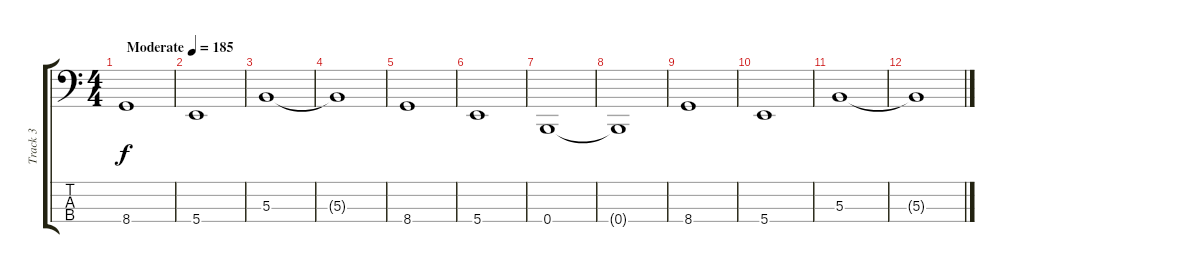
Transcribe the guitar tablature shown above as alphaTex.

\track ("Track 3" "Track 3") {instrument electricbassfinger}
\staff {score tabs}
\tuning (E2 B1 Gb1 B0) {hide}
\ts (4 4)
\tempo (185 "Moderate")
\clef f4
\ks c
8.4.1{dy f instrument electricbassfinger} |
5.4.1 |
5.3.1 |
5.3{t}.1 |
8.4.1 |
5.4.1 |
0.4.1 |
0.4{t}.1 |
8.4.1 |
5.4.1 |
5.3.1 |
5.3{t}.1
